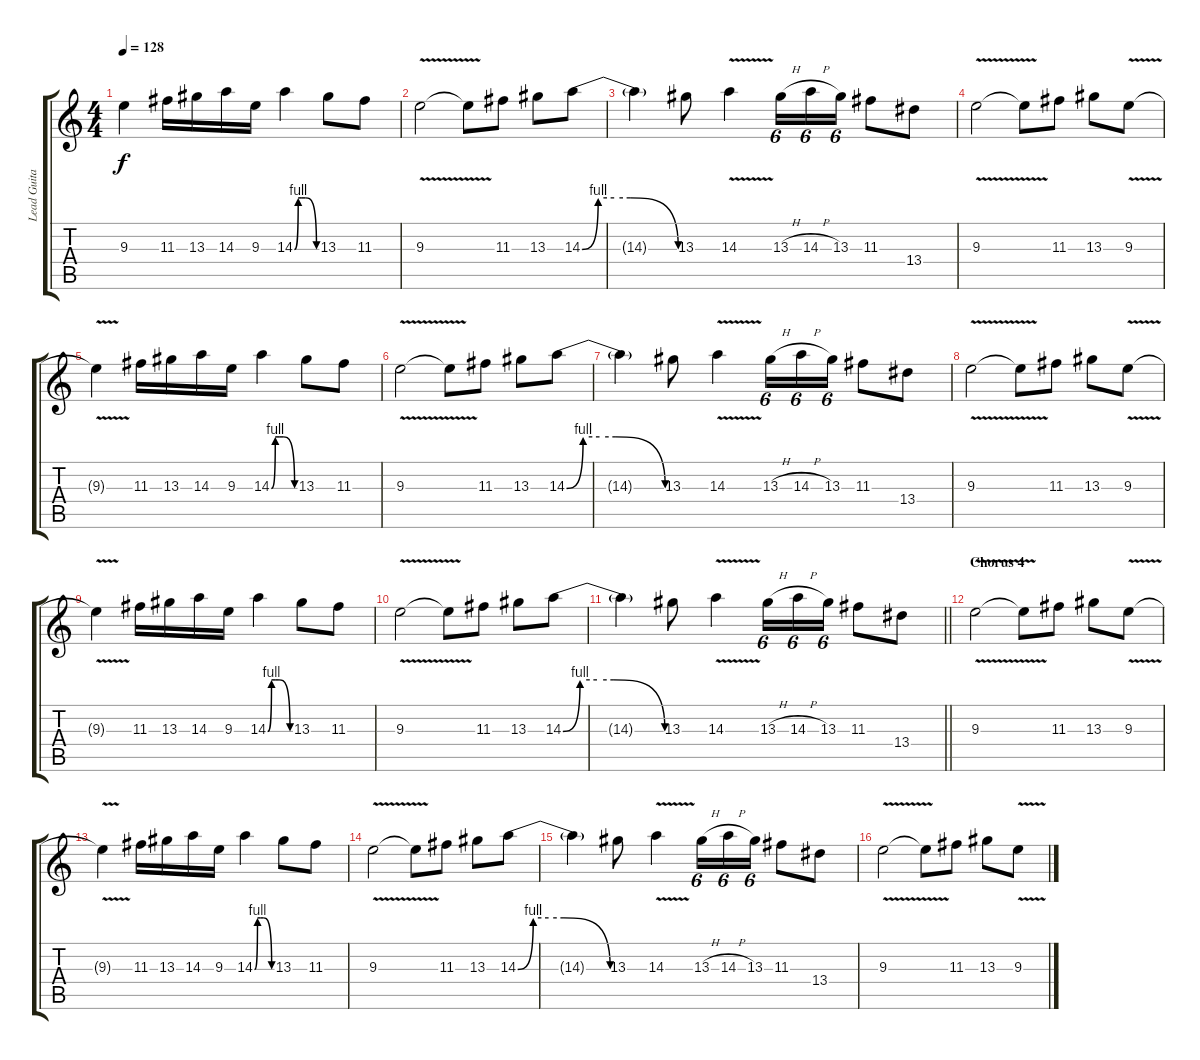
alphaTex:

\track ("Lead Guitar2" "Lead Guita") {instrument overdrivenguitar}
\staff {score tabs}
\tuning (E4 B3 G3 D3 A2 E2) {hide}
\ts (4 4)
\tempo 128
\clef g2
\ks c
9.3{t}.4{dy f} 11.3.16 13.3.16 14.3.16 9.3.16 14.3{be (custom 0 0 10 4 20 4 30 4 60 0)}.4 13.3.8 11.3.8 |
9.3{v}.2 9.3{t}.8 11.3.8 13.3.8 14.3{be (custom 0 0 10 4 20 4 30 4 60 0)}.8 |
14.3{t}.4 13.3.8 14.3{v}.4 13.3{h}.16{tu (6 4)} 14.3{h}.16{tu (6 4)} 13.3.16{tu (6 4)} 11.3.8 13.4.8 |
9.3{v}.2{instrument overdrivenguitar} 9.3{t}.8 11.3.8 13.3.8 9.3{v}.8 |
9.3{t}.4 11.3.16 13.3.16 14.3.16 9.3.16 14.3{be (custom 0 0 10 4 20 4 30 4 60 0)}.4 13.3.8 11.3.8 |
9.3{v}.2 9.3{t}.8 11.3.8 13.3.8 14.3{be (custom 0 0 10 4 20 4 30 4 60 0)}.8 |
14.3{t}.4 13.3.8 14.3{v}.4 13.3{h}.16{tu (6 4)} 14.3{h}.16{tu (6 4)} 13.3.16{tu (6 4)} 11.3.8 13.4.8 |
9.3{v}.2 9.3{t}.8 11.3.8 13.3.8 9.3{v}.8 |
9.3{t}.4 11.3.16 13.3.16 14.3.16 9.3.16 14.3{be (custom 0 0 10 4 20 4 30 4 60 0)}.4 13.3.8 11.3.8 |
9.3{v}.2 9.3{t}.8 11.3.8 13.3.8 14.3{be (custom 0 0 10 4 20 4 30 4 60 0)}.8 |
\barLineRight lightlight
14.3{t}.4 13.3.8 14.3{v}.4 13.3{h}.16{tu (6 4)} 14.3{h}.16{tu (6 4)} 13.3.16{tu (6 4)} 11.3.8 13.4.8 |
\section ("" "Chorus 4")
9.3{v}.2 9.3{t}.8 11.3.8 13.3.8 9.3{v}.8 |
9.3{t}.4 11.3.16 13.3.16 14.3.16 9.3.16 14.3{be (custom 0 0 10 4 20 4 30 4 60 0)}.4 13.3.8 11.3.8 |
9.3{v}.2 9.3{t}.8 11.3.8 13.3.8 14.3{be (custom 0 0 10 4 20 4 30 4 60 0)}.8 |
14.3{t}.4 13.3.8 14.3{v}.4 13.3{h}.16{tu (6 4)} 14.3{h}.16{tu (6 4)} 13.3.16{tu (6 4)} 11.3.8 13.4.8 |
9.3{v}.2 9.3{t}.8 11.3.8 13.3.8 9.3{v}.8
